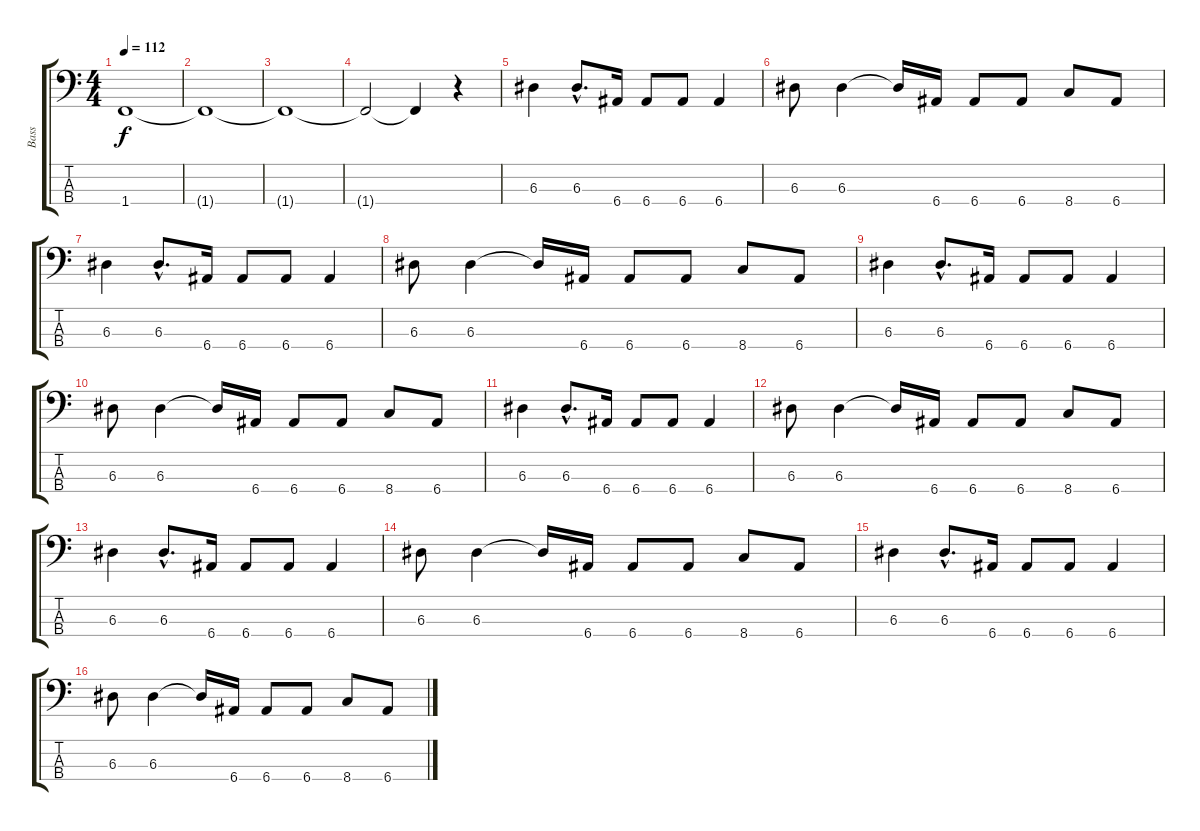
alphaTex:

\track ("Bass" "Bass") {instrument electricbassfinger}
\staff {score tabs}
\tuning (G2 D2 A1 E1) {hide}
\ts (4 4)
\tempo 112
\clef f4
\ks c
1.4.1{dy f instrument electricbassfinger} |
1.4{t}.1 |
1.4{t}.1 |
1.4{t}.2 1.4{t}.4 r.4 |
6.3.4 6.3{hac}.8{d} 6.4.16 6.4.8 6.4.8 6.4.4 |
6.3.8 6.3.4 6.3{t}.16 6.4.16 6.4.8 6.4.8 8.4.8 6.4.8 |
6.3.4 6.3{hac}.8{d} 6.4.16 6.4.8 6.4.8 6.4.4 |
6.3.8 6.3.4 6.3{t}.16 6.4.16 6.4.8 6.4.8 8.4.8 6.4.8 |
6.3.4 6.3{hac}.8{d} 6.4.16 6.4.8 6.4.8 6.4.4 |
6.3.8 6.3.4 6.3{t}.16 6.4.16 6.4.8 6.4.8 8.4.8 6.4.8 |
6.3.4 6.3{hac}.8{d} 6.4.16 6.4.8 6.4.8 6.4.4 |
6.3.8 6.3.4 6.3{t}.16 6.4.16 6.4.8 6.4.8 8.4.8 6.4.8 |
6.3.4 6.3{hac}.8{d} 6.4.16 6.4.8 6.4.8 6.4.4 |
6.3.8 6.3.4 6.3{t}.16 6.4.16 6.4.8 6.4.8 8.4.8 6.4.8 |
6.3.4 6.3{hac}.8{d} 6.4.16 6.4.8 6.4.8 6.4.4 |
6.3.8 6.3.4 6.3{t}.16 6.4.16 6.4.8 6.4.8 8.4.8 6.4.8
